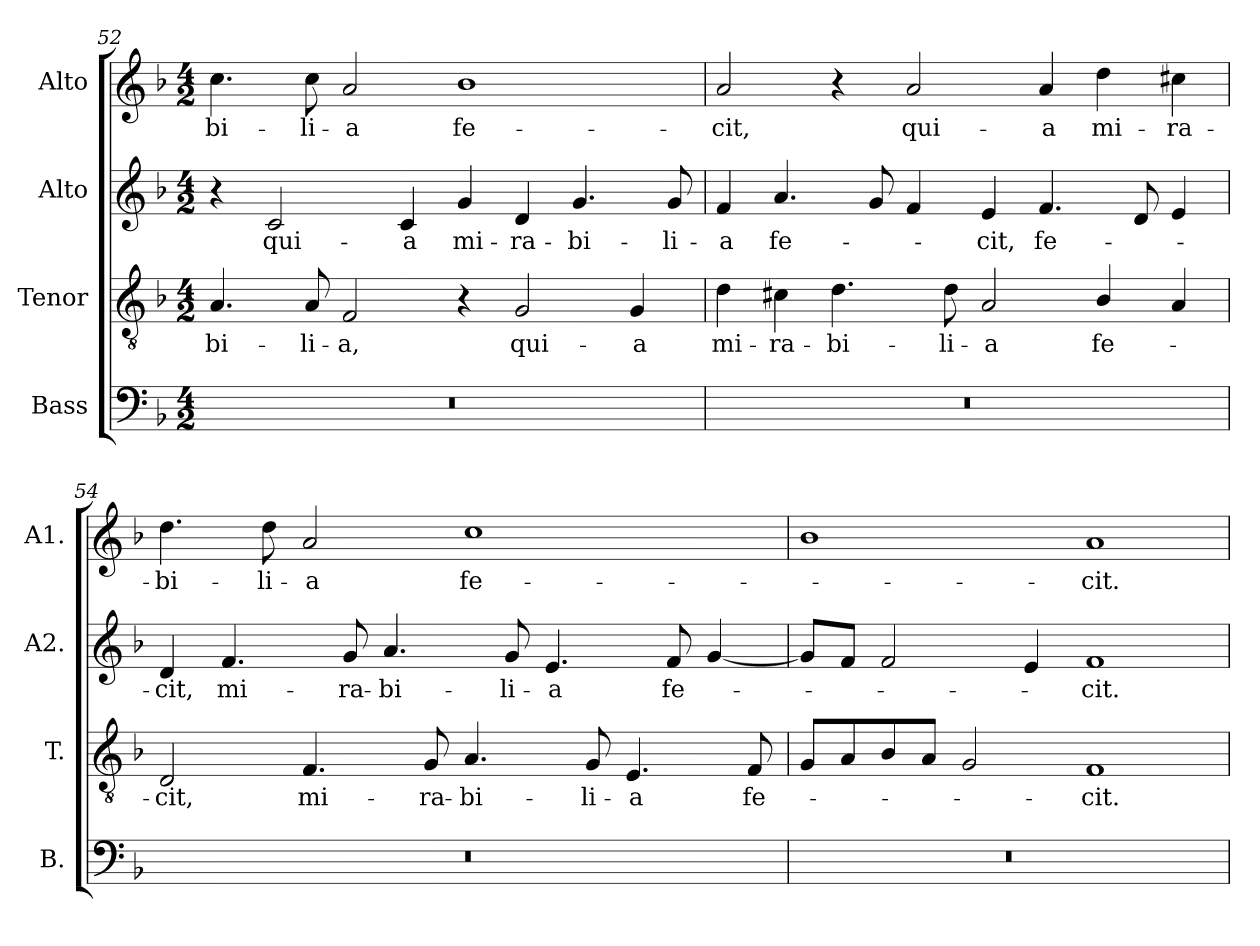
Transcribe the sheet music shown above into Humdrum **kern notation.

**kern	**kern	**text	**kern	**text	**kern	**text
*part4	*part3	*part3	*part2	*part2	*part1	*part1
*staff4	*staff3	*staff3	*staff2	*staff2	*staff1	*staff1
*I"Bass	*I"Tenor	*	*I"Alto	*	*I"Alto	*
*I'B.	*I'T.	*	*I'A2.	*	*I'A1.	*
*clefF4	*clefGv2	*	*clefG2	*	*clefG2	*
*	*ITrd7c12	*	*	*	*	*
*k[b-]	*k[b-]	*	*k[b-]	*	*k[b-]	*
*F:	*F:	*	*F:	*	*F:	*
*M4/2	*M4/2	*	*M4/2	*	*M4/2	*
=52	=52	=52	=52	=52	=52	=52
!LO:N:vis=1	!	!	!	!	!	!
!	!	!LO:LY:b:color=#000000	!	!	!	!
!	!	!	!	!	!	!LO:LY:b:color=#000000
0r	4.AAi/	-bi-	4r	.	4.cci\	-bi-
!	!	!	!	!LO:LY:b:color=#000000	!	!
.	.	.	2ci/	qui-	.	.
!	!	!LO:LY:b:color=#000000	!	!	!	!
!	!	!	!	!	!	!LO:LY:b:color=#000000
.	8AAi/	-li-	.	.	8cci\	-li-
!	!	!LO:LY:b:color=#000000	!	!	!	!
!	!	!	!	!	!	!LO:LY:b:color=#000000
.	2FFi/	-a,	.	.	2ai/	-a
!	!	!	!	!LO:LY:b:color=#000000	!	!
.	.	.	4ci/	-a	.	.
!	!	!	!	!LO:LY:b:color=#000000	!	!
!	!	!	!	!	!	!LO:LY:b:color=#000000
.	4r	.	4gi/	mi-	1b-i	fe-
!	!	!LO:LY:b:color=#000000	!	!	!	!
!	!	!	!	!LO:LY:b:color=#000000	!	!
.	2GGi/	qui-	4di/	-ra-	.	.
!	!	!	!	!LO:LY:b:color=#000000	!	!
.	.	.	4.gi/	-bi-	.	.
!	!	!LO:LY:b:color=#000000	!	!	!	!
.	4GGi/	-a	.	.	.	.
!	!	!	!	!LO:LY:b:color=#000000	!	!
.	.	.	8gi/	-li-	.	.
!!LO:LB:g=z
=53	=53	=53	=53	=53	=53	=53
!LO:N:vis=1	!	!	!	!	!	!
!	!	!LO:LY:b:color=#000000	!	!	!	!
!	!	!	!	!LO:LY:b:color=#000000	!	!
!	!	!	!	!	!	!LO:LY:b:color=#000000
0r	4Di\	mi-	4fi/	-a	2ai/	-cit,
!	!	!LO:LY:b:color=#000000	!	!	!	!
!	!	!	!	!LO:LY:b:color=#000000	!	!
.	4C#Xi\	-ra-	4.ai/	fe-	.	.
!	!	!LO:LY:b:color=#000000	!	!	!	!
.	4.Di\	-bi-	.	.	4r	.
.	.	.	8gi/	.	.	.
!	!	!	!	!	!	!LO:LY:b:color=#000000
.	.	.	4fi/	.	2ai/	qui-
!	!	!LO:LY:b:color=#000000	!	!	!	!
.	8Di\	-li-	.	.	.	.
!	!	!LO:LY:b:color=#000000	!	!	!	!
!	!	!	!	!LO:LY:b:color=#000000	!	!
.	2AAi/	-a	4ei/	-cit,	.	.
!	!	!	!	!LO:LY:b:color=#000000	!	!
!	!	!	!	!	!	!LO:LY:b:color=#000000
.	.	.	4.fi/	fe-	4ai/	-a
!	!	!LO:LY:b:color=#000000	!	!	!	!
!	!	!	!	!	!	!LO:LY:b:color=#000000
.	4BB-i/	fe-	.	.	4ddi\	mi-
.	.	.	8di/	.	.	.
!	!	!	!	!	!	!LO:LY:b:color=#000000
.	4AAi/	.	4ei/	.	4cc#Xi\	-ra-
=54	=54	=54	=54	=54	=54	=54
!LO:N:vis=1	!	!	!	!	!	!
!	!	!LO:LY:b:color=#000000	!	!	!	!
!	!	!	!	!LO:LY:b:color=#000000	!	!
!	!	!	!	!	!	!LO:LY:b:color=#000000
0r	2DDi/	-cit,	4di/	-cit,	4.ddi\	-bi-
!	!	!	!	!LO:LY:b:color=#000000	!	!
.	.	.	4.fi/	mi-	.	.
!	!	!	!	!	!	!LO:LY:b:color=#000000
.	.	.	.	.	8ddi\	-li-
!	!	!LO:LY:b:color=#000000	!	!	!	!
!	!	!	!	!	!	!LO:LY:b:color=#000000
.	4.FFi/	mi-	.	.	2ai/	-a
!	!	!	!	!LO:LY:b:color=#000000	!	!
.	.	.	8gi/	-ra-	.	.
!	!	!	!	!LO:LY:b:color=#000000	!	!
.	.	.	4.ai/	-bi-	.	.
!	!	!LO:LY:b:color=#000000	!	!	!	!
.	8GGi/	-ra-	.	.	.	.
!	!	!LO:LY:b:color=#000000	!	!	!	!
!	!	!	!	!	!	!LO:LY:b:color=#000000
.	4.AAi/	-bi-	.	.	1cci	fe-
!	!	!	!	!LO:LY:b:color=#000000	!	!
.	.	.	8gi/	-li-	.	.
!	!	!	!	!LO:LY:b:color=#000000	!	!
.	.	.	4.ei/	-a	.	.
!	!	!LO:LY:b:color=#000000	!	!	!	!
.	8GGi/	-li-	.	.	.	.
!	!	!LO:LY:b:color=#000000	!	!	!	!
.	4.EEi/	-a	.	.	.	.
!	!	!	!	!LO:LY:b:color=#000000	!	!
.	.	.	8fi/	fe-	.	.
.	.	.	[4gi/	.	.	.
!	!	!LO:LY:b:color=#000000	!	!	!	!
.	8FFi/	fe-	.	.	.	.
=55	=55	=55	=55	=55	=55	=55
!LO:N:vis=1	!	!	!	!	!	!
0r	8GGi/L	.	8gi/L]	.	1b-i	.
.	8AAi/	.	8fi/J	.	.	.
.	8BB-i/	.	2fi/	.	.	.
.	8AAi/J	.	.	.	.	.
.	2GGi/	.	.	.	.	.
.	.	.	4ei/	.	.	.
!	!	!LO:LY:b:color=#000000	!	!	!	!
!	!	!	!	!LO:LY:b:color=#000000	!	!
!	!	!	!	!	!	!LO:LY:b:color=#000000
.	1FFi	-cit.	1fi	-cit.	1ai	-cit.
=	=	=	=	=	=	=
*-	*-	*-	*-	*-	*-	*-
